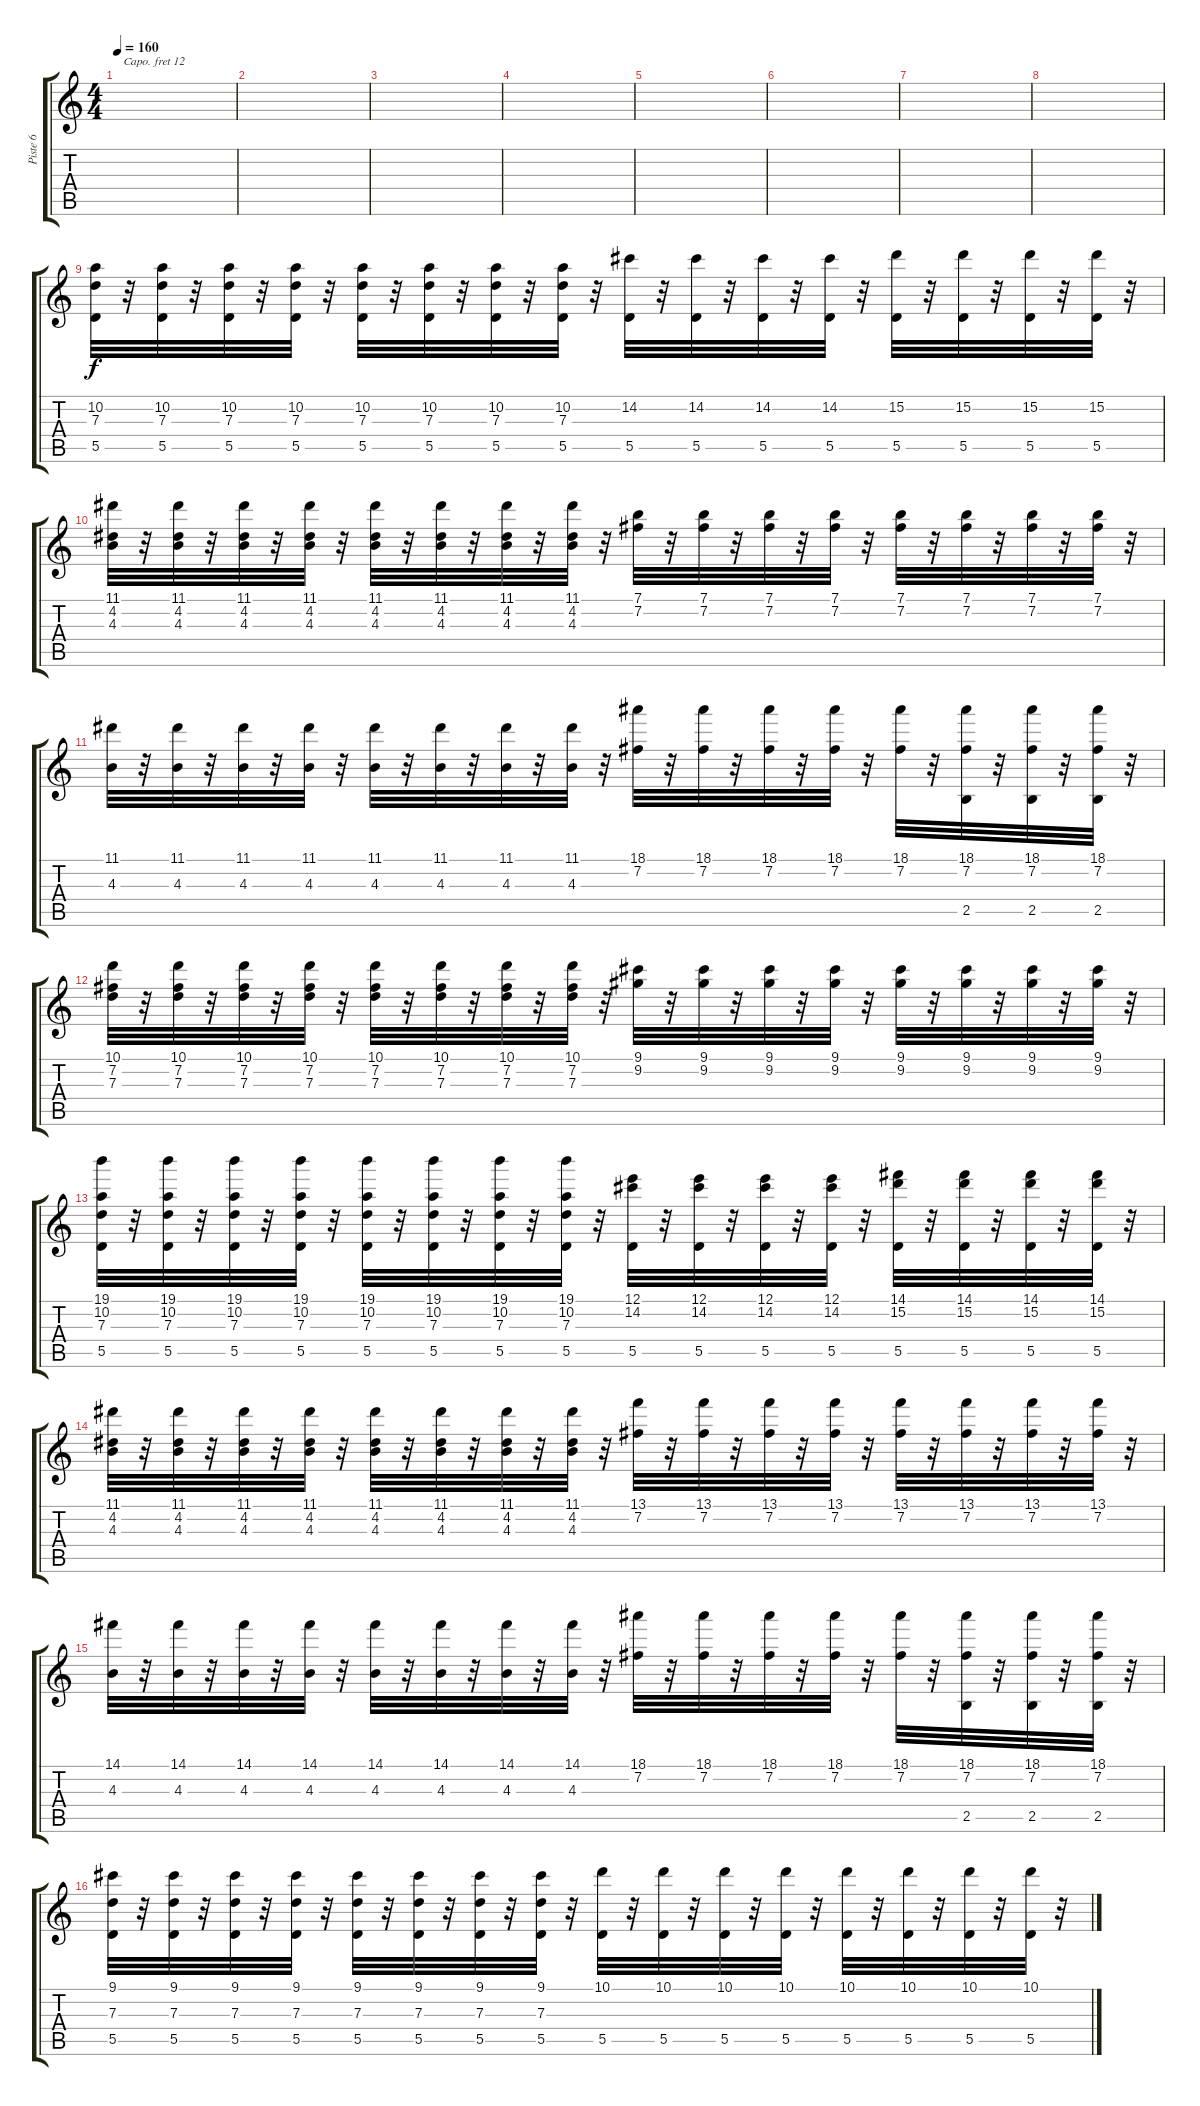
\track ("Piste 6" "Piste 6") {instrument celesta}
\staff {score tabs}
\capo 12
\tuning (E4 B3 G3 D3 A2 E2) {hide}
\ts (4 4)
\tempo 160
\clef g2
\ks c
|
|
|
|
|
|
|
|
(10.2 7.3 5.5).32{volume 10 balance 0} r.32 (10.2 7.3 5.5).32 r.32 (10.2 7.3 5.5).32 r.32 (10.2 7.3 5.5).32 r.32 (10.2 7.3 5.5).32 r.32 (10.2 7.3 5.5).32 r.32 (10.2 7.3 5.5).32 r.32 (10.2 7.3 5.5).32 r.32 (14.2 5.5).32 r.32 (14.2 5.5).32 r.32 (14.2 5.5).32 r.32 (14.2 5.5).32 r.32 (15.2 5.5).32 r.32 (15.2 5.5).32 r.32 (15.2 5.5).32 r.32 (15.2 5.5).32 r.32 |
(11.1 4.2 4.3).32{balance 16} r.32 (11.1 4.2 4.3).32 r.32 (11.1 4.2 4.3).32 r.32 (11.1 4.2 4.3).32 r.32 (11.1 4.2 4.3).32 r.32 (11.1 4.2 4.3).32 r.32 (11.1 4.2 4.3).32 r.32 (11.1 4.2 4.3).32 r.32 (7.1 7.2).32 r.32 (7.1 7.2).32 r.32 (7.1 7.2).32 r.32 (7.1 7.2).32 r.32 (7.1 7.2).32 r.32 (7.1 7.2).32 r.32 (7.1 7.2).32 r.32 (7.1 7.2).32 r.32 |
(11.1 4.3).32{balance 0} r.32 (11.1 4.3).32 r.32 (11.1 4.3).32 r.32 (11.1 4.3).32 r.32 (11.1 4.3).32 r.32 (11.1 4.3).32 r.32 (11.1 4.3).32 r.32 (11.1 4.3).32 r.32 (18.1 7.2).32 r.32 (18.1 7.2).32 r.32 (18.1 7.2).32 r.32 (18.1 7.2).32 r.32 (18.1 7.2).32 r.32 (18.1 7.2 2.5).32 r.32 (18.1 7.2 2.5).32 r.32 (18.1 7.2 2.5).32 r.32 |
(10.1 7.2 7.3).32{balance 16} r.32 (10.1 7.2 7.3).32 r.32 (10.1 7.2 7.3).32 r.32 (10.1 7.2 7.3).32 r.32 (10.1 7.2 7.3).32 r.32 (10.1 7.2 7.3).32 r.32 (10.1 7.2 7.3).32 r.32 (10.1 7.2 7.3).32 r.32 (9.1 9.2).32 r.32 (9.1 9.2).32 r.32 (9.1 9.2).32 r.32 (9.1 9.2).32 r.32 (9.1 9.2).32 r.32 (9.1 9.2).32 r.32 (9.1 9.2).32 r.32 (9.1 9.2).32 r.32 |
(19.1 10.2 7.3 5.5).32{balance 0} r.32 (19.1 10.2 7.3 5.5).32 r.32 (19.1 10.2 7.3 5.5).32 r.32 (19.1 10.2 7.3 5.5).32 r.32 (19.1 10.2 7.3 5.5).32 r.32 (19.1 10.2 7.3 5.5).32 r.32 (19.1 10.2 7.3 5.5).32 r.32 (19.1 10.2 7.3 5.5).32 r.32 (12.1 14.2 5.5).32 r.32 (12.1 14.2 5.5).32 r.32 (12.1 14.2 5.5).32 r.32 (12.1 14.2 5.5).32 r.32 (14.1 15.2 5.5).32 r.32 (14.1 15.2 5.5).32 r.32 (14.1 15.2 5.5).32 r.32 (14.1 15.2 5.5).32 r.32 |
(11.1 4.2 4.3).32{balance 16} r.32 (11.1 4.2 4.3).32 r.32 (11.1 4.2 4.3).32 r.32 (11.1 4.2 4.3).32 r.32 (11.1 4.2 4.3).32 r.32 (11.1 4.2 4.3).32 r.32 (11.1 4.2 4.3).32 r.32 (11.1 4.2 4.3).32 r.32 (13.1 7.2).32 r.32 (13.1 7.2).32 r.32 (13.1 7.2).32 r.32 (13.1 7.2).32 r.32 (13.1 7.2).32 r.32 (13.1 7.2).32 r.32 (13.1 7.2).32 r.32 (13.1 7.2).32 r.32 |
(14.1 4.3).32{balance 0} r.32 (14.1 4.3).32 r.32 (14.1 4.3).32 r.32 (14.1 4.3).32 r.32 (14.1 4.3).32 r.32 (14.1 4.3).32 r.32 (14.1 4.3).32 r.32 (14.1 4.3).32 r.32 (18.1 7.2).32 r.32 (18.1 7.2).32 r.32 (18.1 7.2).32 r.32 (18.1 7.2).32 r.32 (18.1 7.2).32 r.32 (18.1 7.2 2.5).32 r.32 (18.1 7.2 2.5).32 r.32 (18.1 7.2 2.5).32 r.32 |
(9.1 7.3 5.5).32{balance 16} r.32 (9.1 7.3 5.5).32 r.32 (9.1 7.3 5.5).32 r.32 (9.1 7.3 5.5).32 r.32 (9.1 7.3 5.5).32 r.32 (9.1 7.3 5.5).32 r.32 (9.1 7.3 5.5).32 r.32 (9.1 7.3 5.5).32 r.32 (10.1 5.5).32 r.32 (10.1 5.5).32 r.32 (10.1 5.5).32 r.32 (10.1 5.5).32 r.32 (10.1 5.5).32 r.32 (10.1 5.5).32 r.32 (10.1 5.5).32 r.32 (10.1 5.5).32 r.32
